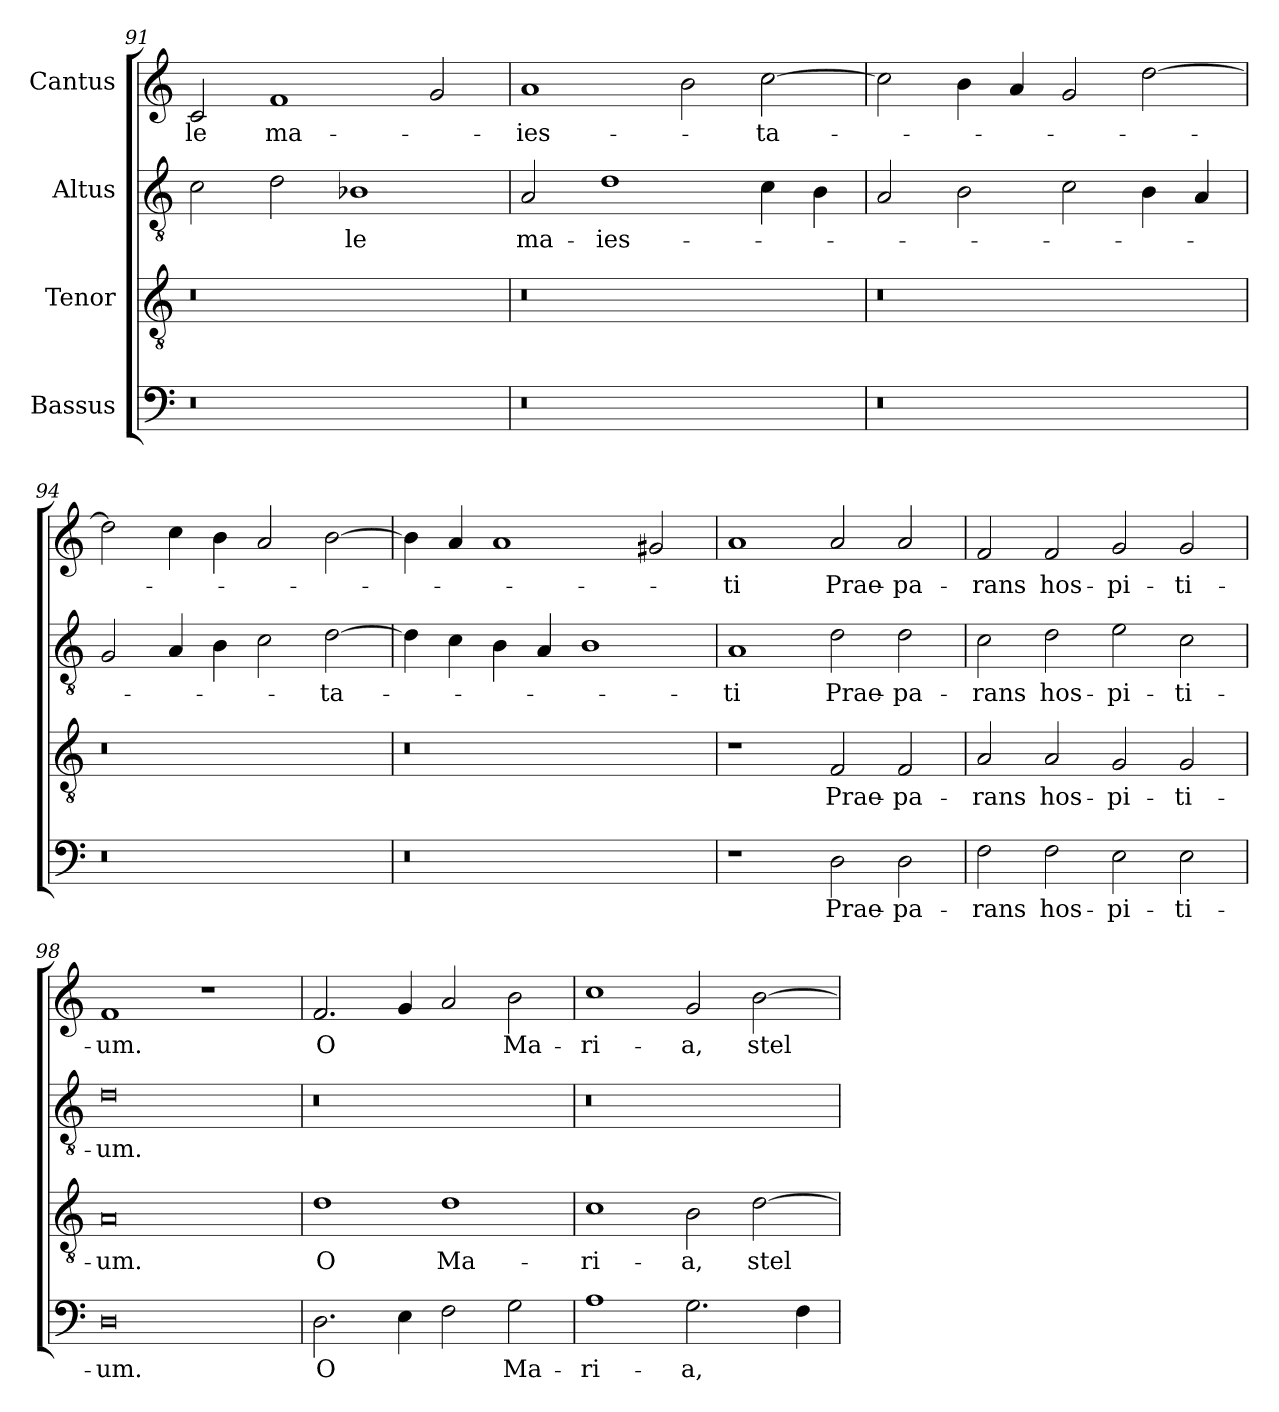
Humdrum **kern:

**kern	**text	**kern	**text	**kern	**text	**kern	**text
*part4	*part4	*part3	*part3	*part2	*part2	*part1	*part1
*staff4	*staff4	*staff3	*staff3	*staff2	*staff2	*staff1	*staff1
*I"Bassus	*	*I"Tenor	*	*I"Altus	*	*I"Cantus	*
*clefF4	*	*clefGv2	*	*clefGv2	*	*clefG2	*
*k[]	*	*k[]	*	*k[]	*	*k[]	*
*C:	*	*C:	*	*C:	*	*C:	*
=91	=91	=91	=91	=91	=91	=91	=91
0r	.	0r	.	2c\	.	2c/	-le
.	.	.	.	2d\	.	1f/	ma-
.	.	.	.	1B-X\	-le	.	.
.	.	.	.	.	.	2g/	.
=92	=92	=92	=92	=92	=92	=92	=92
0r	.	0r	.	2A/	ma-	1a/	-ies-
.	.	.	.	1d\	-ies-	.	.
.	.	.	.	.	.	2b\	.
.	.	.	.	4c\	.	[2cc\	-ta-
.	.	.	.	4B\	.	.	.
=93	=93	=93	=93	=93	=93	=93	=93
0r	.	0r	.	2A/	.	2cc\]	.
.	.	.	.	2B\	.	4b\	.
.	.	.	.	.	.	4a/	.
.	.	.	.	2c\	.	2g/	.
.	.	.	.	4B\	.	[2dd\	.
.	.	.	.	4A/	.	.	.
!!LO:PB:g=z
=94	=94	=94	=94	=94	=94	=94	=94
0r	.	0r	.	2G/	.	2dd\]	.
.	.	.	.	4A/	.	4cc\	.
.	.	.	.	4B\	.	4b\	.
.	.	.	.	2c\	.	2a/	.
.	.	.	.	[2d\	-ta-	[2b\	.
=95	=95	=95	=95	=95	=95	=95	=95
0r	.	0r	.	4d\]	.	4b\]	.
.	.	.	.	4c\	.	4a/	.
.	.	.	.	4B\	.	1a/	.
.	.	.	.	4A/	.	.	.
.	.	.	.	1B\	.	.	.
.	.	.	.	.	.	2g#X/	.
=96	=96	=96	=96	=96	=96	=96	=96
1r	.	1r	.	1A/	-ti	1a/	-ti
2D\	Prae-	2F/	Prae-	2d\	Prae-	2a/	Prae-
2D\	-pa-	2F/	-pa-	2d\	-pa-	2a/	-pa-
=97	=97	=97	=97	=97	=97	=97	=97
2F\	-rans	2A/	-rans	2c\	-rans	2f/	-rans
2F\	hos-	2A/	hos-	2d\	hos-	2f/	hos-
2E\	-pi-	2G/	-pi-	2e\	-pi-	2g/	-pi-
2E\	-ti-	2G/	-ti-	2c\	-ti-	2g/	-ti-
=98	=98	=98	=98	=98	=98	=98	=98
0D\	-um.	0A/	-um.	0d\	-um.	1f/	-um.
.	.	.	.	.	.	1r	.
=99	=99	=99	=99	=99	=99	=99	=99
2.D\	O	1d\	O	0r	.	2.f/	O
4E\	.	.	.	.	.	4g/	.
2F\	.	1d\	Ma-	.	.	2a/	.
2G\	Ma-	.	.	.	.	2b\	Ma-
!!LO:LB:g=z
=100	=100	=100	=100	=100	=100	=100	=100
1A\	-ri-	1c\	-ri-	0r	.	1cc\	-ri-
2.G\	-a,	2B\	-a,	.	.	2g/	-a,
.	.	[2d\	stel-	.	.	[2b\	stel-
4F\	.	.	.	.	.	.	.
=	=	=	=	=	=	=	=
*-	*-	*-	*-	*-	*-	*-	*-
